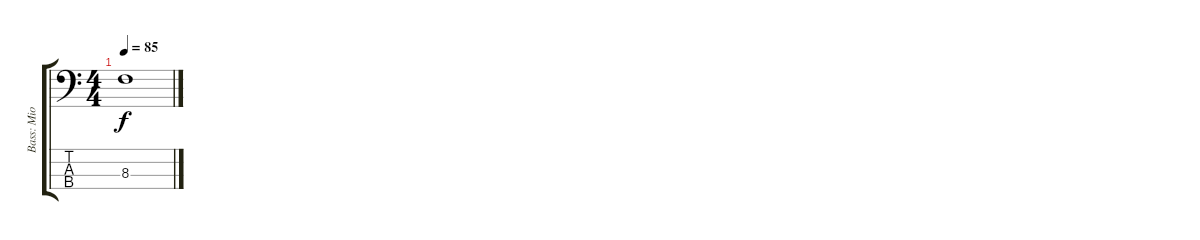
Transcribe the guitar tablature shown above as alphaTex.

\track ("Bass: Mio Akiyama" "Bass: Mio ") {instrument electricbassfinger}
\staff {score tabs}
\tuning (G2 D2 A1 E1) {hide}
\ts (4 4)
\tempo 85
\clef f4
\ks c
8.3{t}.1{dy f}
